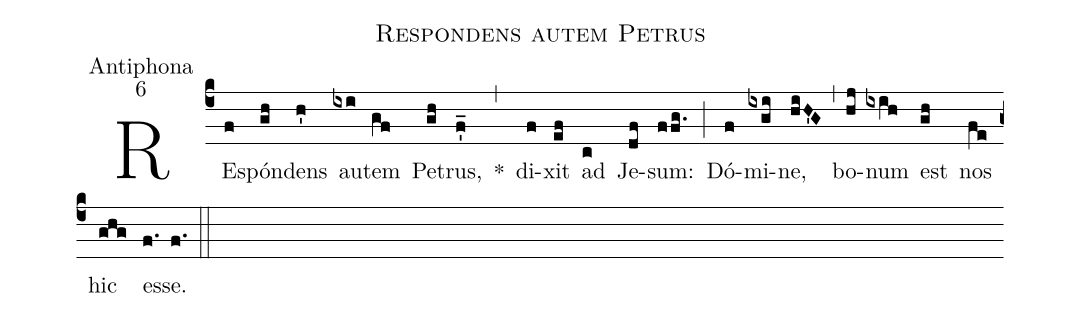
name:Respondens autem Petrus;
office-part:Antiphona;
mode:6;
%%
(c4) RE(f)spón(gh)dens(h') au(ixi)tem(gf) Pe(gh)trus,(f'_) *(,) di(f)xit(ef) ad(c) Je(df)sum:(ffg.) (;) Dó(f)mi(ixgi)ne,(hiH'G) (,) bo(hj)num(ixih) est(gh) nos(fe) hic(ghg) es(f.)se.(f.) (::)
